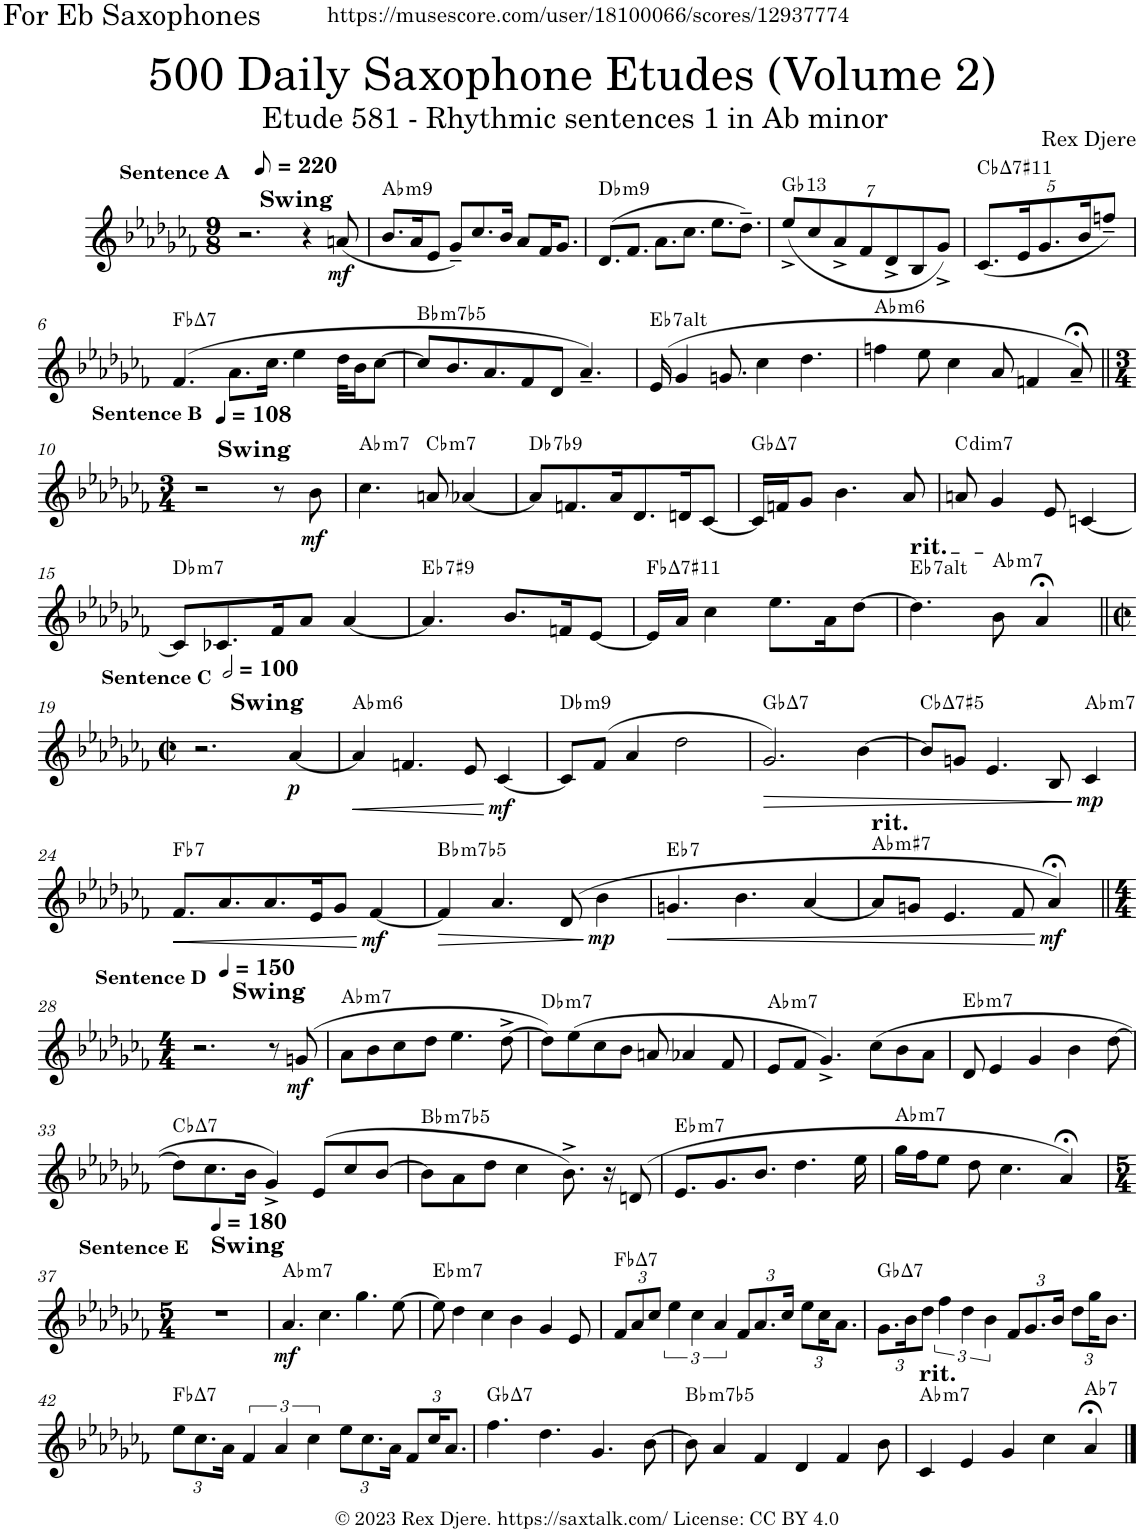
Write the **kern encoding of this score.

**kern	**dynam	**harte
*part1	*part1	*part1
*staff1	*staff1	*
*I"Alto Saxophone	*	*
*I'A. Sax.	*	*
*clefG2	*	*
*Trd5c9	*	*
*k[b-e-a-d-g-c-f-]	*	*
*M9/8	*	*
*MM110	*	*
=1	=1	=1
!LO:TX:a:B:t=Swing	!	!
!LO:TX:a:B:t=Sentence A	!	!
2.r	.	.
4r	.	.
!	!LO:DY:b	!
(8an/	mf	.
=2	=2	=2
!	!	!LO:H:kt=m9
8.b-/L	.	Ab:min9
16a-/K	.	.
8e-/J	.	.
8g-~/L)	.	.
8.cc-/	.	.
16b-/Jk	.	.
8a-/L	.	.
16f-/K	.	.
8.g-/J	.	.
=3	=3	=3
!	!	!LO:H:kt=m9
(8.d-/L	.	Db:min9
8.f-/J	.	.
8.a-\L	.	.
8.cc-\J	.	.
8.ee-\L	.	.
8.dd-~\J)	.	.
=4	=4	=4
*Xbrackettup	*	*
!	!	!LO:H:kt=13
(56%9ee-^/L	.	Gb:9(11,13)
56%9cc-/	.	.
56%9a-^/	.	.
56%9f-/	.	.
56%9d-^/	.	.
56%9B-/	.	.
56%9g-^/J)	.	.
=5	=5	=5
!	!	!LO:H:kt=7
(40%9.c-/L	.	Cb:maj7(#11)
80%9e-/K	.	.
40%9.g-/	.	.
80%9b-/K	.	.
40%9ffn~/J)	.	.
!!LO:LB:g=z
=6	=6	=6
!	!	!LO:H:kt=7
(4.f-/	.	Fb:maj7
8.a-\L	.	.
16.cc-\Jk	.	.
4ee-\	.	.
32dd-\KLL	.	.
16b-\J	.	.
[8cc-\J	.	.
=7	=7	=7
!	!	!LO:H:kt=m7b5
8cc-/L]	.	Bb:hdim7
8.b-/	.	.
8.a-/	.	.
8f-/	.	.
8d-/J	.	.
4.a-~/)	.	.
=8	=8	=8
!	!	!LO:H:kt=7
(16e-/	.	Eb:(3,b5,#5,b7,b9,#9)
4g-/	.	.
8.gn/	.	.
4cc-\	.	.
4.dd-\	.	.
=9	=9	=9
!	!	!LO:H:kt=m6
4ffn\	.	Ab:min6
8ee-\	.	.
4cc-\	.	.
8a-/	.	.
4fn/	.	.
8a-;<~/)	.	.
!!LO:LB:g=z
=10||	=10||	=10||
*M3/4	*	*
*MM108	*	*
!LO:TX:a:B:t=Sentence B	!	!
!LO:TX:a:B:t=Swing	!	!
2r	.	.
8r	.	.
!	!LO:DY:b	!
8b-\	mf	.
=11	=11	=11
!	!	!LO:H:kt=m7
4.cc-\	.	Ab:min7
!	!	!LO:H:kt=m7
8an/	.	Cb:min7
[4a-X/	.	.
=12	=12	=12
!	!	!LO:H:kt=7
8a-/L]	.	Db:7(b9)
8.fn/	.	.
16a-/K	.	.
8.d-/	.	.
16dn/K	.	.
[8c-/J	.	.
=13	=13	=13
!	!	!LO:H:kt=7
16c-/LL]	.	Gb:maj7
16fn/J	.	.
8g-/J	.	.
4.b-\	.	.
8a-/	.	.
=14	=14	=14
!	!	!LO:H:kt=dim7
8an/	.	C:dim7
4g-/	.	.
8e-/	.	.
[4cn/	.	.
!!LO:LB:g=z
=15	=15	=15
!	!	!LO:H:kt=m7
8c/L]	.	Db:min7
8.c-X/	.	.
16f-/K	.	.
8a-/J	.	.
[4a-/	.	.
=16	=16	=16
!	!	!LO:H:kt=7
4.a-/]	.	Eb:7(#9)
8.b-/L	.	.
16fn/K	.	.
[8e-/J	.	.
=17	=17	=17
!	!	!LO:H:kt=7
16e-/LL]	.	Fb:maj7(#11)
16a-/JJ	.	.
4cc-\	.	.
8.ee-\L	.	.
16a-\K	.	.
[8dd-\J	.	.
=18	=18	=18
!LO:TX:a:t=rit.	!	!LO:H:kt=7
4.dd-\]	.	Eb:(3,b5,#5,b7,b9,#9)
!	!	!LO:H:kt=m7
8b-\	.	Ab:min7
4a-;</	.	.
!!LO:LB:g=z
=19||	=19||	=19||
*M2/2	*	*
*met(c|)	*	*
*MM200	*	*
!LO:TX:a:B:t=Sentence C	!	!
!LO:TX:a:B:t=Swing	!	!
2.r	.	.
!	!LO:DY:b	!
[4a-/	p	.
=20	=20	=20
!	!LO:HP:b	!LO:H:kt=m6
4a-/]	<	Ab:min6
4.fn/	.	.
8e-/	.	.
!	!LO:DY:n=1:b	!
[4c-/	[ mf	.
=21	=21	=21
!	!	!LO:H:kt=m9
8c-/L]	.	Db:min9
(8f-/J	.	.
4a-/	.	.
2dd-\	.	.
=22	=22	=22
!	!LO:HP:b	!LO:H:kt=7
2.g-/)	>	Gb:maj7
[4b-\	.	.
=23	=23	=23
!	!	!LO:H:kt=7
8b-/L]	.	Cb:(3,#5,7)
8gn/J	.	.
4.e-/	.	.
8B-/	.	.
!	!LO:DY:n=1:b	!LO:H:kt=m7
4c-/	] mp	Ab:min7
!!LO:LB:g=z
=24	=24	=24
!	!LO:HP:b	!LO:H:kt=7
8.f-/L	<	Fb:7
8.a-/	.	.
8.a-/	.	.
16e-/K	.	.
8g-/J	.	.
!	!LO:DY:n=1:b	!
[4f-/	[ mf	.
=25	=25	=25
!	!LO:HP:b	!LO:H:kt=m7b5
4f-/]	>	Bb:hdim7
4.a-/	.	.
(8d-/	.	.
!	!LO:DY:n=1:b	!
4b-\	] mp	.
=26	=26	=26
!	!LO:HP:b	!LO:H:kt=7
4.gn/	<	Eb:7
4.b-\	.	.
[4a-/	.	.
=27	=27	=27
!LO:TX:a:t=rit.	!	!LO:H:kt=m
8a-/L]	.	Ab:min(#7)
8gn/J	.	.
4.e-/	.	.
8f-/	.	.
!	!LO:DY:n=1:b	!
4a-;</)	[ mf	.
!!LO:LB:g=z
=28||	=28||	=28||
*M4/4	*	*
*MM150	*	*
!LO:TX:a:B:t=Sentence D	!	!
!LO:TX:a:B:t=Swing	!	!
2.r	.	.
8r	.	.
!	!LO:DY:b	!
(8gn/	mf	.
=29	=29	=29
!	!	!LO:H:kt=m7
8a-\L	.	Ab:min7
8b-\	.	.
8cc-\	.	.
8dd-\J	.	.
4.ee-\	.	.
[8dd-^\	.	.
=30	=30	=30
!	!	!LO:H:kt=m7
8dd-\L])	.	Db:min7
(8ee-\	.	.
8cc-\	.	.
8b-\J	.	.
8an/	.	.
4a-X/	.	.
8f-/	.	.
=31	=31	=31
!	!	!LO:H:kt=m7
8e-/L	.	Ab:min7
8f-/J	.	.
4.g-^/)	.	.
(8cc-\L	.	.
8b-\	.	.
8a-\J	.	.
=32	=32	=32
!	!	!LO:H:kt=m7
8d-/	.	Eb:min7
4e-/	.	.
4g-/	.	.
4b-\	.	.
[8dd-\	.	.
!!LO:LB:g=z
=33	=33	=33
!	!	!LO:H:kt=7
8dd-\L]	.	Cb:maj7
8.cc-\	.	.
16b-\Jk	.	.
4g-^/)	.	.
(8e-/L	.	.
8cc-/	.	.
[8b-/J	.	.
=34	=34	=34
!	!	!LO:H:kt=m7b5
8b-\L]	.	Bb:hdim7
8a-\	.	.
8dd-\J	.	.
4cc-\	.	.
8.b-^\)	.	.
16r	.	.
(8dn/	.	.
=35	=35	=35
!	!	!LO:H:kt=m7
8.e-/L	.	Eb:min7
8.g-/	.	.
8.b-/J	.	.
4.dd-\	.	.
16ee-\	.	.
=36	=36	=36
!	!	!LO:H:kt=m7
16gg-\LL	.	Ab:min7
16ff-\J	.	.
8ee-\J	.	.
8dd-\	.	.
4.cc-\	.	.
4a-;</)	.	.
!!LO:LB:g=z
=37	=37	=37
*M5/4	*	*
*MM180	*	*
!LO:TX:a:B:t=Sentence E	!	!
!LO:TX:a:B:t=Swing	!	!
4%5r	.	.
=38	=38	=38
!	!LO:DY:b	!LO:H:kt=m7
4.a-/	mf	Ab:min7
4.cc-\	.	.
4.gg-\	.	.
[8ee-\	.	.
=39	=39	=39
!	!	!LO:H:kt=m7
8ee-\]	.	Eb:min7
4dd-\	.	.
4cc-\	.	.
4b-\	.	.
4g-/	.	.
8e-/	.	.
=40	=40	=40
!	!	!LO:H:kt=7
12f-/L	.	Fb:maj7
12a-/	.	.
12cc-/J	.	.
*brackettup	*	*
6ee-\	.	.
6cc-\	.	.
6a-/	.	.
*Xbrackettup	*	*
12f-/L	.	.
12.a-/	.	.
24cc-/Jk	.	.
12ee-\L	.	.
24cc-\K	.	.
12.a-\J	.	.
=41	=41	=41
!	!	!LO:H:kt=7
12.g-\L	.	Gb:maj7
24b-\K	.	.
12dd-\J	.	.
*brackettup	*	*
6ff-\	.	.
6dd-\	.	.
6b-\	.	.
*Xbrackettup	*	*
12f-/L	.	.
12.g-/	.	.
24b-/Jk	.	.
12dd-\L	.	.
24gg-\K	.	.
12.b-\J	.	.
!!LO:LB:g=z
=42	=42	=42
!	!	!LO:H:kt=7
12ee-\L	.	Fb:maj7
12.cc-\	.	.
24a-\Jk	.	.
*brackettup	*	*
6f-/	.	.
6a-/	.	.
6cc-\	.	.
*Xbrackettup	*	*
12ee-\L	.	.
12.cc-\	.	.
24a-\Jk	.	.
12f-/L	.	.
24cc-/K	.	.
12.a-/J	.	.
=43	=43	=43
!	!	!LO:H:kt=7
4.ff-\	.	Gb:maj7
4.dd-\	.	.
4.g-/	.	.
[8b-\	.	.
=44	=44	=44
!	!	!LO:H:kt=m7b5
8b-\]	.	Bb:hdim7
4a-/	.	.
4f-/	.	.
4d-/	.	.
4f-/	.	.
8b-\	.	.
=45	=45	=45
!LO:TX:a:t=rit.	!	!LO:H:kt=m7
4c-/	.	Ab:min7
4e-/	.	.
4g-/	.	.
4cc-\	.	.
!	!	!LO:H:kt=7
4a-;</	.	Ab:7
==	==	==
*-	*-	*-
